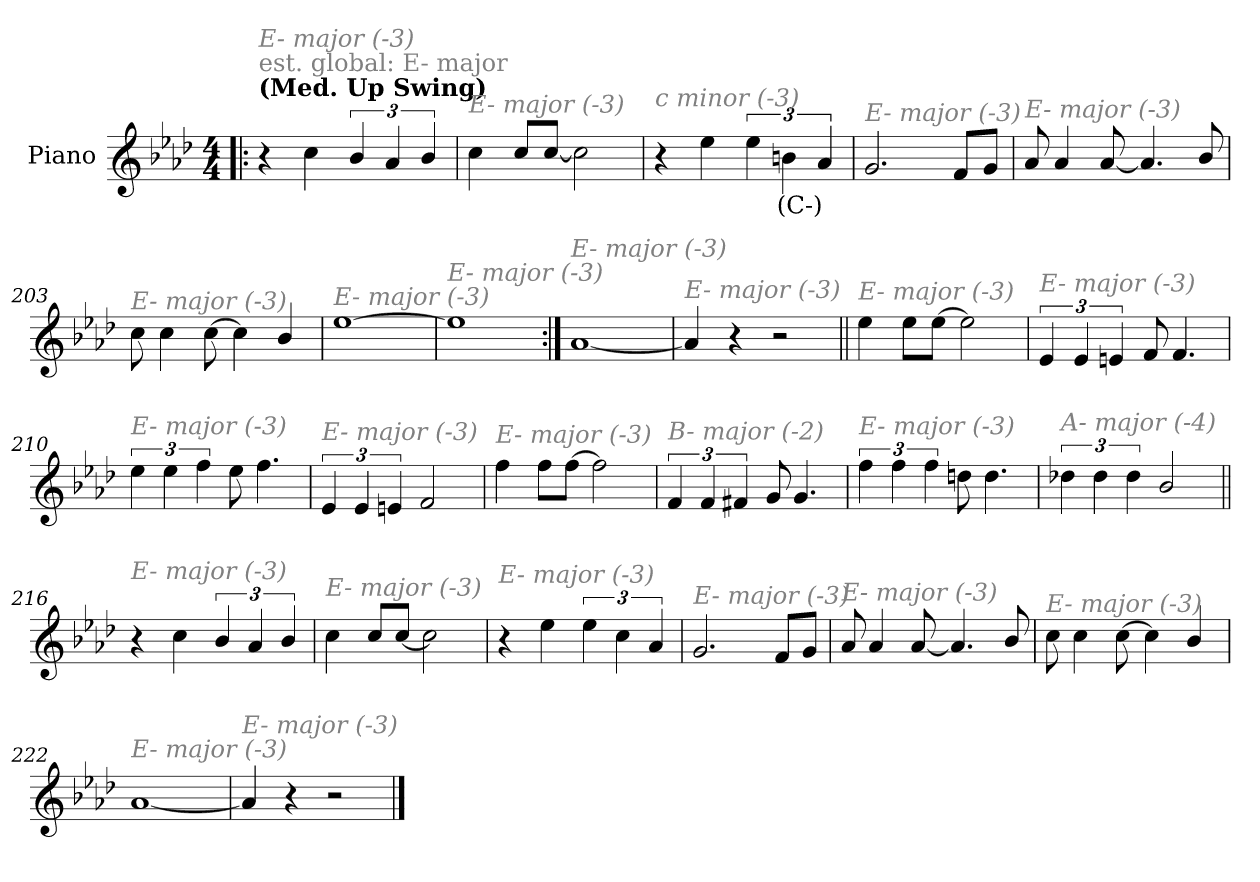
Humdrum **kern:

**kern	**text
*part1	*part1
*staff1	*staff1
*I"Piano	*
*I'Pno.	*
*clefG2	*
*k[b-e-a-d-]	*
*M4/4	*
=1!|:	=1!|:
!LO:TX:a:B:t=(Med. Up Swing)	!
!LO:TX:a:color=#808080:t=est. global&colon; E- major	!
!LO:TX:i:color=#808080:t=E- major (-3)	!
4r	.
4cc\	.
6b-/	.
6a-/	.
6b-/	.
=199	=199
!LO:TX:i:color=#808080:t=E- major (-3)	!
4cc\	.
8cc/L	.
[8cc/J	.
2cc\]	.
=200	=200
!LO:TX:i:color=#808080:t=c minor (-3)	!
4r	.
4ee-\	.
6ee-\	.
6bni\	(C-)
6a-/	.
!!LO:LB:g=z
=201	=201
!LO:TX:i:color=#808080:t=E- major (-3)	!
2.g/	.
8f/L	.
8g/J	.
=202	=202
!LO:TX:i:color=#808080:t=E- major (-3)	!
8a-/	.
4a-/	.
[8a-/	.
4.a-/]	.
8b-/	.
=203	=203
!LO:TX:i:color=#808080:t=E- major (-3)	!
8cc\	.
4cc\	.
[8cc\	.
4cc\]	.
4b-/	.
!!LO:LB:g=z
=204	=204
!LO:TX:i:color=#808080:t=E- major (-3)	!
[1ee-	.
=205	=205
!LO:TX:i:color=#808080:t=E- major (-3)	!
1ee-]	.
=206:|!	=206:|!
!LO:TX:i:color=#808080:t=E- major (-3)	!
[1a-	.
=207	=207
!LO:TX:i:color=#808080:t=E- major (-3)	!
4a-/]	.
4r	.
2r	.
!!LO:LB:g=z
=208||	=208||
!LO:TX:i:color=#808080:t=E- major (-3)	!
4ee-\	.
8ee-\L	.
[8ee-\J	.
2ee-\]	.
=209	=209
!LO:TX:i:color=#808080:t=E- major (-3)	!
6e-/	.
6e-/	.
6en/	.
8f/	.
4.f/	.
=210	=210
!LO:TX:i:color=#808080:t=E- major (-3)	!
6ee-\	.
6ee-\	.
6ff\	.
8ee-\	.
4.ff\	.
!!LO:LB:g=z
=211	=211
!LO:TX:i:color=#808080:t=E- major (-3)	!
6e-/	.
6e-/	.
6en/	.
2f/	.
=212	=212
!LO:TX:i:color=#808080:t=E- major (-3)	!
4ff\	.
8ff\L	.
[8ff\J	.
2ff\]	.
=213	=213
!LO:TX:i:color=#808080:t=B- major (-2)	!
6f/	.
6f/	.
6f#X/	.
8g/	.
4.g/	.
!!LO:LB:g=z
=214	=214
!LO:TX:i:color=#808080:t=E- major (-3)	!
6ff\	.
6ff\	.
6ff\	.
8ddn\	.
4.dd\	.
=215	=215
!LO:TX:i:color=#808080:t=A- major (-4)	!
6dd-X\	.
6dd-\	.
6dd-\	.
2b-/	.
=216||	=216||
!LO:TX:i:color=#808080:t=E- major (-3)	!
4r	.
4cc\	.
6b-/	.
6a-/	.
6b-/	.
!!LO:LB:g=z
=217	=217
!LO:TX:i:color=#808080:t=E- major (-3)	!
4cc\	.
8cc/L	.
[8cc/J	.
2cc\]	.
=218	=218
!LO:TX:i:color=#808080:t=E- major (-3)	!
4r	.
4ee-\	.
6ee-\	.
6cc\	.
6a-/	.
=219	=219
!LO:TX:i:color=#808080:t=E- major (-3)	!
2.g/	.
8f/L	.
8g/J	.
!!LO:LB:g=z
=220	=220
!LO:TX:i:color=#808080:t=E- major (-3)	!
8a-/	.
4a-/	.
[8a-/	.
4.a-/]	.
8b-/	.
=221	=221
!LO:TX:i:color=#808080:t=E- major (-3)	!
8cc\	.
4cc\	.
[8cc\	.
4cc\]	.
4b-/	.
=222	=222
!LO:TX:i:color=#808080:t=E- major (-3)	!
[1a-	.
=223	=223
!LO:TX:i:color=#808080:t=E- major (-3)	!
4a-/]	.
4r	.
2r	.
==	==
*-	*-
